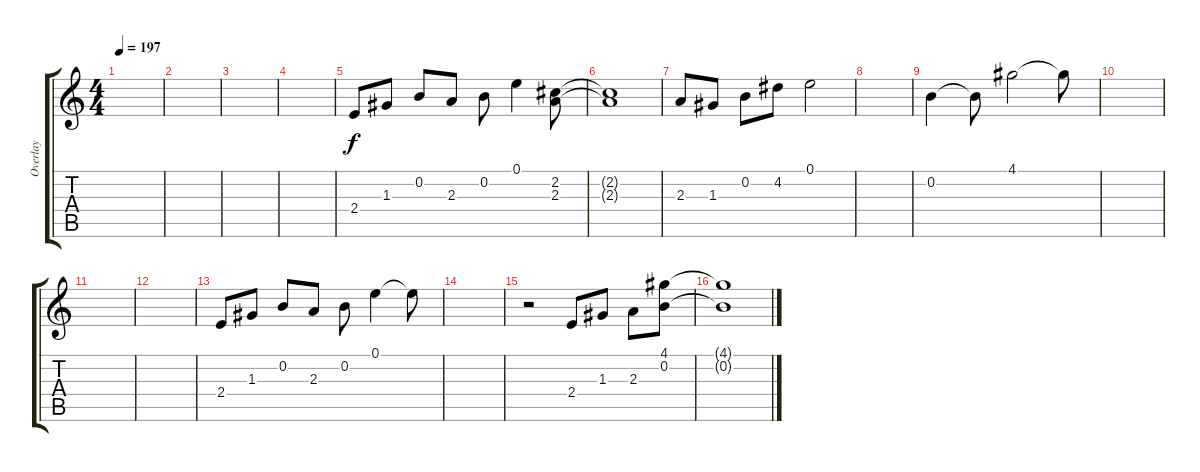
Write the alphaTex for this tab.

\track ("Overlay" "Overlay") {instrument electricguitarclean}
\staff {score tabs}
\tuning (E4 B3 G3 D3 A2 E2) {hide}
\ts (4 4)
\tempo 197
\clef g2
\ks c
|
|
|
\section ("" "")
|
2.4.8 1.3.8 0.2.8 2.3.8 0.2.8 0.1.4 (2.2 2.3).8 |
(2.2{t} 2.3{t}).1 |
2.3.8 1.3.8 0.2.8 4.2.8 0.1.2 |
|
0.2.4 0.2{t}.8 4.1.2 4.1{t}.8 |
|
|
\section ("" "")
|
2.4.8 1.3.8 0.2.8 2.3.8 0.2.8 0.1.4 0.1{t}.8 |
|
r.2 2.4.8 1.3.8 2.3.8 (4.1 0.2).8 |
(4.1{t} 0.2{t}).1
